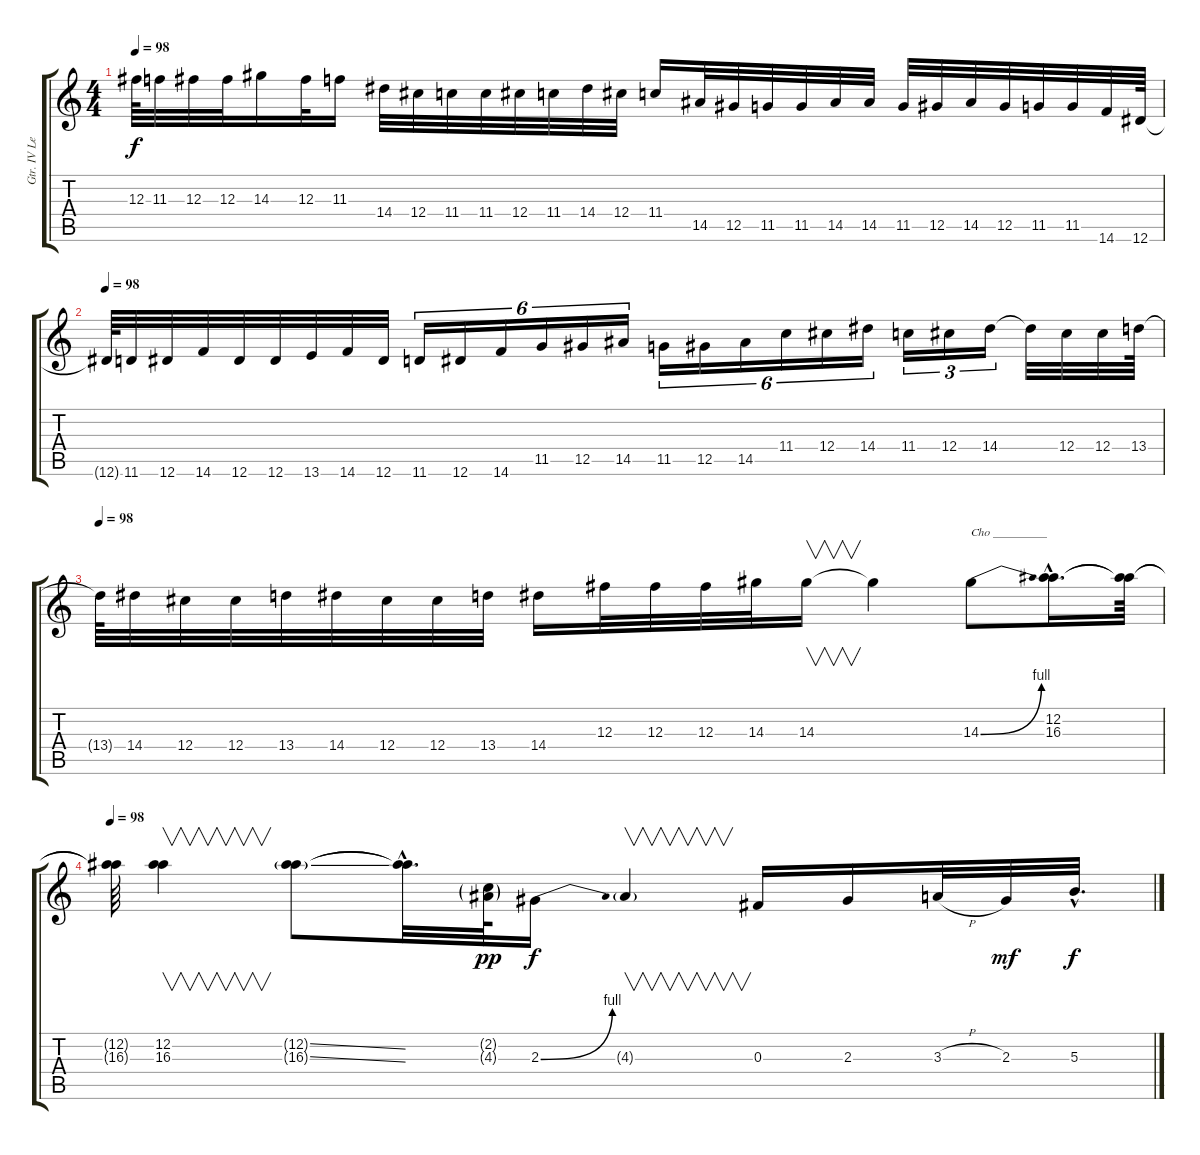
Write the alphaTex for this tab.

\track ("Gtr. IV Lead" "Gtr. IV Le") {instrument electricguitarclean}
\staff {score tabs}
\tuning (Eb4 Bb3 Gb3 Db3 Ab2 Eb2) {hide}
\ts (4 4)
\tempo 98
\clef g2
\ks c
12.3{t}.64{dy f volume 10 balance 11 instrument electricbassfinger} 11.3.32 12.3.32 12.3.32 14.3.16 12.3.32 11.3.16 14.4.32 12.4.32 11.4.32 11.4.32 12.4.32 11.4.32 14.4.32 12.4.32 11.4.16 14.5.32 12.5.32 11.5.32 11.5.32 14.5.32 14.5.32 11.5.32 12.5.32 14.5.32 12.5.32 11.5.32 11.5.32 14.6.32 12.6.64 |
\tempo 98
12.6{t}.64{volume 10 balance 11 instrument electricbassfinger} 11.6.32 12.6.32 14.6.32 12.6.32 12.6.32 13.6.32 14.6.32 12.6.32 11.6.16{tu (6 4)} 12.6.16{tu (6 4)} 14.6.16{tu (6 4)} 11.5.16{tu (6 4)} 12.5.16{tu (6 4)} 14.5.16{tu (6 4)} 11.5.16{tu (6 4)} 12.5.16{tu (6 4)} 14.5.16{tu (6 4)} 11.4.16{tu (6 4)} 12.4.16{tu (6 4)} 14.4.16{tu (6 4)} 11.4.16{tu (3 2)} 12.4.16{tu (3 2)} 14.4.16{tu (3 2)} 14.4{t}.32 12.4.32 12.4.32 13.4.64 |
\tempo 98
13.4{t}.64{volume 10 balance 11 instrument electricbassfinger} 14.4.32 12.4.32 12.4.32 13.4.32 14.4.32 12.4.32 12.4.32 13.4.32 14.4.16 12.3.32 12.3.32 12.3.32 14.3.32 14.3.16{v} 14.3{t}.4 14.3{be (bend 0 0 60 4)}.8{txt "Cho _________"} (12.2{hac} 16.3{hac}).16{d} (12.2{t} 16.3{t}).64 |
\tempo 98
(12.2{t} 16.3{t}).64{volume 10 balance 11 instrument electricbassfinger} (12.2 16.3).4{v} (12.2{ss g} 16.3{ss g}).8 (12.2{hac t} 16.3{hac t}).32{d} (2.2{g} 4.3{g}).64{dy pp} 2.3{be (bend 0 0 60 4)}.16{dy f} 4.3{g}.4{v} 0.3.16 2.3.16 3.3{h}.32 2.3.32{dy mf} 5.3{hac}.32{d dy f}
